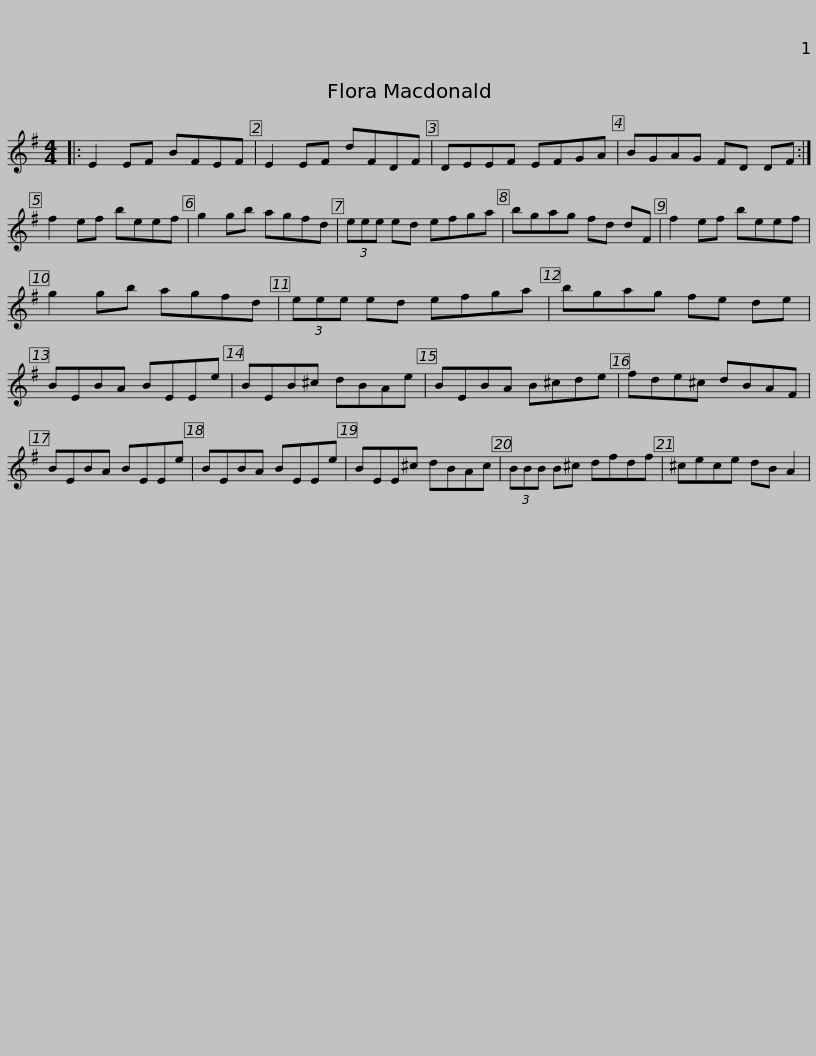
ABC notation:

X:1
L:1/8
M:4/4
I:linebreak $
K:G
V:1 treble
V:1
|: E2 EF BFEF | E2 EF dFDF | DEEF EFGA | BGAG FD DF :| f2 ef beef |$ %5
 g2 gb agfd | (3eee ed efga | bgag fd dF | f2 ef beef | g2 gb agfd |$ %10
 (3eee ed efga | bgag fe de | BEBA BEEe | BEB^c dBAe | BEBA B^cde |$ %15
 fde^c dBAF | BEBA BEEe | BEBA BEEe | BEE^c dBAc | (3BBB B^c dfdf |$ %20
 ^cece dB A2 | %21
